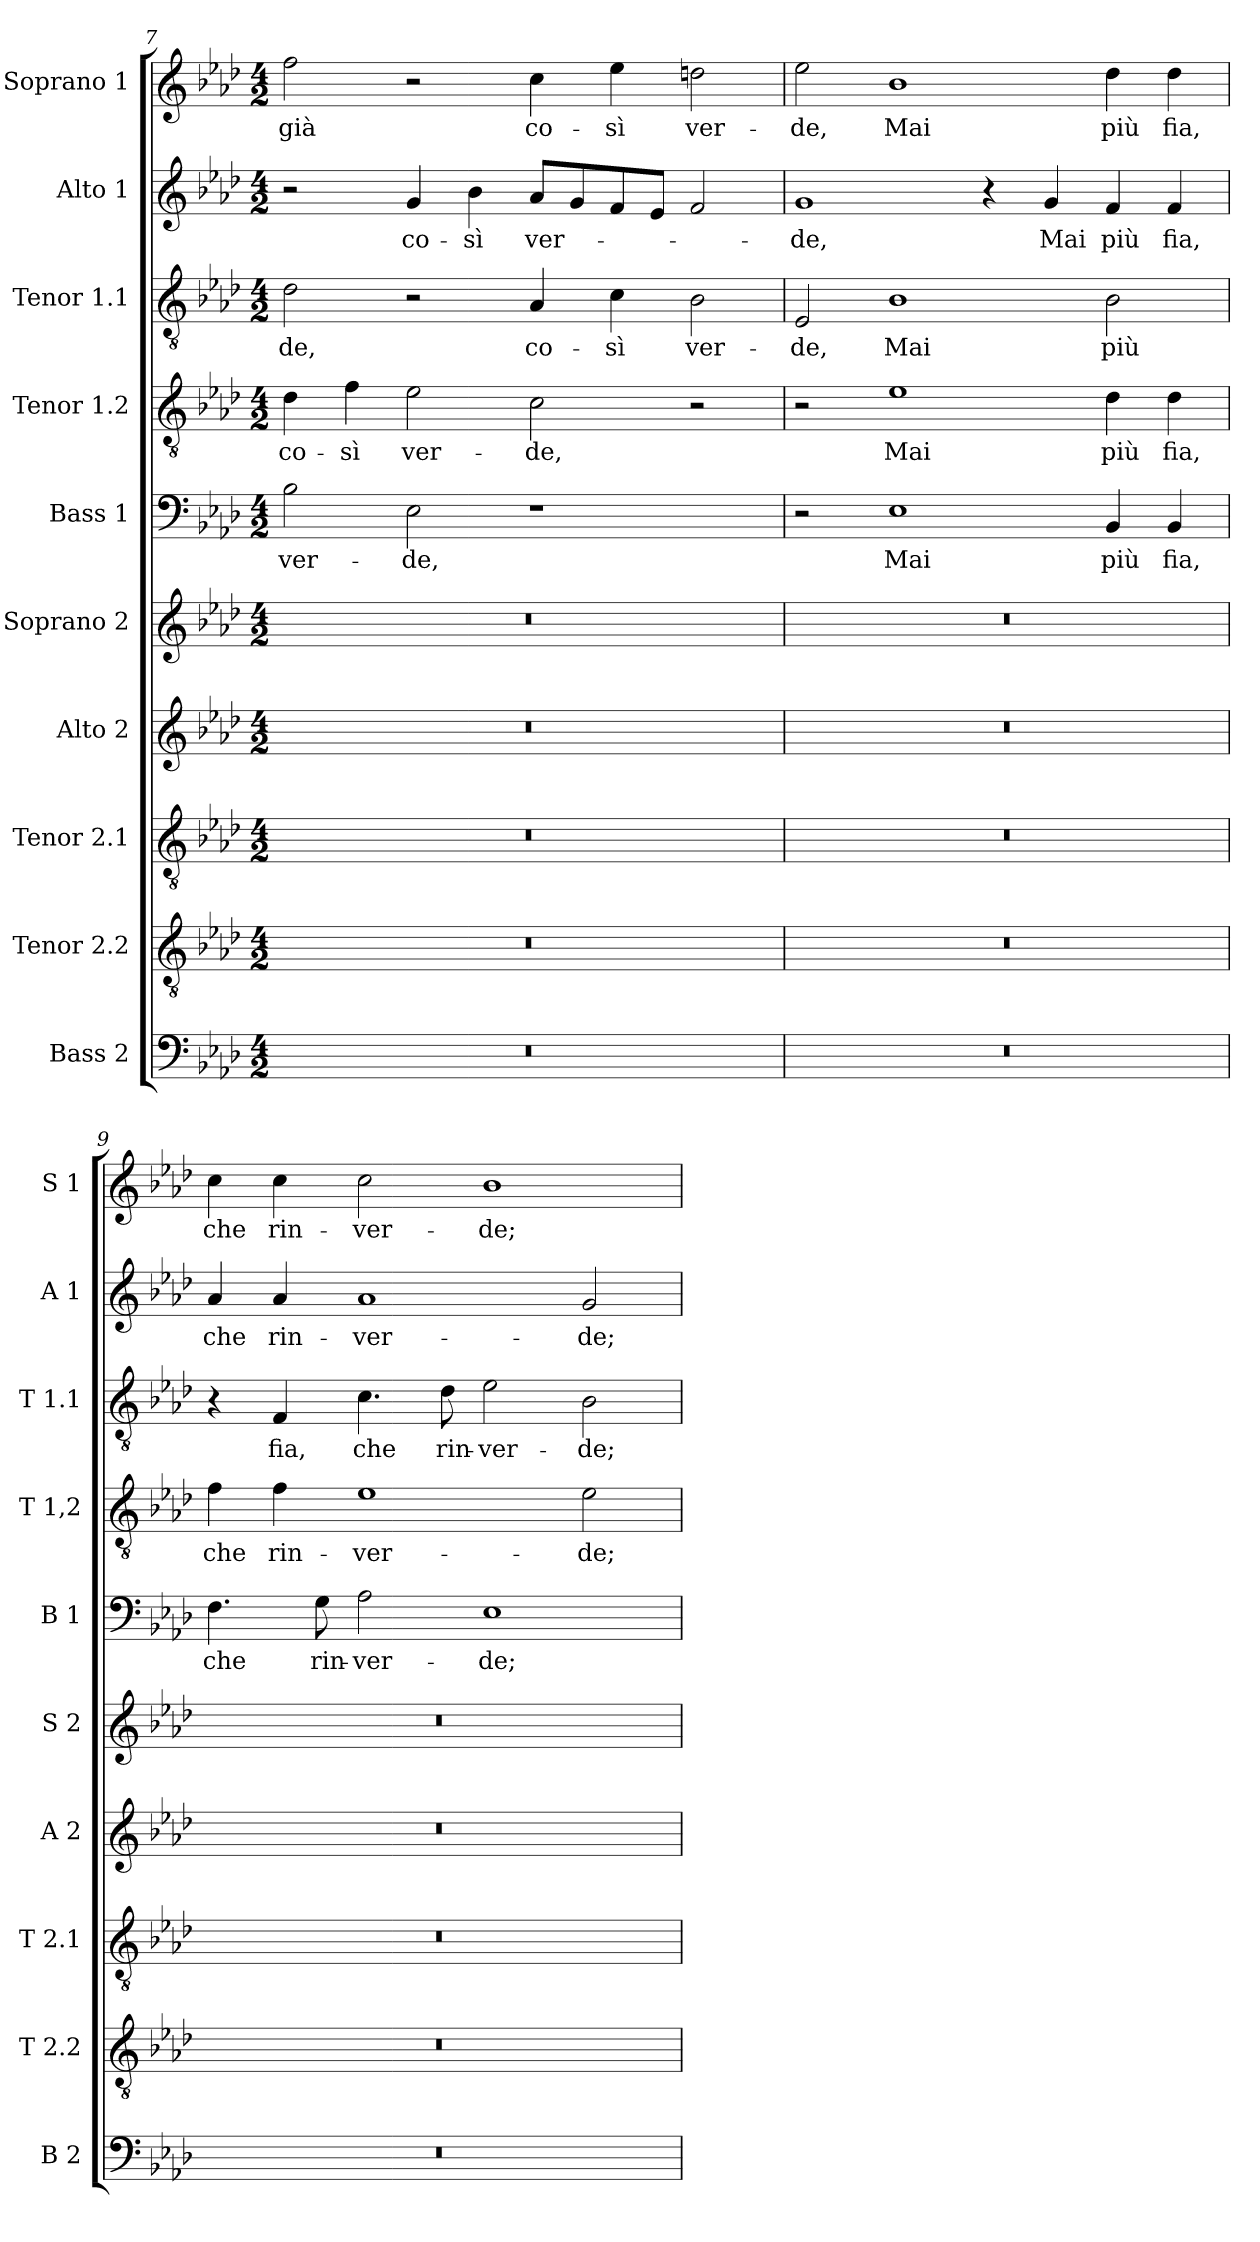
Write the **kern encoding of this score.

**kern	**kern	**kern	**kern	**kern	**kern	**text	**kern	**text	**kern	**text	**kern	**text	**kern	**text
*part10	*part9	*part8	*part7	*part6	*part5	*part5	*part4	*part4	*part3	*part3	*part2	*part2	*part1	*part1
*staff10	*staff9	*staff8	*staff7	*staff6	*staff5	*staff5	*staff4	*staff4	*staff3	*staff3	*staff2	*staff2	*staff1	*staff1
*I"Bass 2	*I"Tenor 2.2	*I"Tenor 2.1	*I"Alto 2	*I"Soprano 2	*I"Bass 1	*	*I"Tenor 1.2	*	*I"Tenor 1.1	*	*I"Alto 1	*	*I"Soprano 1	*
*I'B 2	*I'T 2.2	*I'T 2.1	*I'A 2	*I'S 2	*I'B 1	*	*I'T 1,2	*	*I'T 1.1	*	*I'A 1	*	*I'S 1	*
*clefF4	*clefGv2	*clefGv2	*clefG2	*clefG2	*clefF4	*	*clefGv2	*	*clefGv2	*	*clefG2	*	*clefG2	*
*k[b-e-a-d-]	*k[b-e-a-d-]	*k[b-e-a-d-]	*k[b-e-a-d-]	*k[b-e-a-d-]	*k[b-e-a-d-]	*	*k[b-e-a-d-]	*	*k[b-e-a-d-]	*	*k[b-e-a-d-]	*	*k[b-e-a-d-]	*
*A-:	*A-:	*A-:	*A-:	*A-:	*A-:	*	*A-:	*	*A-:	*	*A-:	*	*A-:	*
*M4/2	*M4/2	*M4/2	*M4/2	*M4/2	*M4/2	*	*M4/2	*	*M4/2	*	*M4/2	*	*M4/2	*
=7	=7	=7	=7	=7	=7	=7	=7	=7	=7	=7	=7	=7	=7	=7
!	!	!	!	!	!	!LO:LY:b	!	!LO:LY:b	!	!LO:LY:b	!	!	!	!LO:LY:b
0r	0r	0r	0r	0r	2B-\	ver-	4d-\	co-	2d-\	-de,	2r	.	2ff\	già
!	!	!	!	!	!	!	!	!LO:LY:b	!	!	!	!	!	!
.	.	.	.	.	.	.	4f\	-sì	.	.	.	.	.	.
!	!	!	!	!	!	!LO:LY:b	!	!LO:LY:b	!	!	!	!LO:LY:b	!	!
.	.	.	.	.	2E-\	-de,	2e-\	ver-	2r	.	4g/	co-	2r	.
!	!	!	!	!	!	!	!	!	!	!	!	!LO:LY:b	!	!
.	.	.	.	.	.	.	.	.	.	.	4b-\	-sì	.	.
!	!	!	!	!	!	!	!	!LO:LY:b	!	!LO:LY:b	!	!LO:LY:b	!	!LO:LY:b
.	.	.	.	.	1r	.	2c\	-de,	4A-/	co-	8a-/L	ver-	4cc\	co-
.	.	.	.	.	.	.	.	.	.	.	8g/	.	.	.
!	!	!	!	!	!	!	!	!	!	!LO:LY:b	!	!	!	!LO:LY:b
.	.	.	.	.	.	.	.	.	4c\	-sì	8f/	.	4ee-\	-sì
.	.	.	.	.	.	.	.	.	.	.	8e-/J	.	.	.
!	!	!	!	!	!	!	!	!	!	!LO:LY:b	!	!	!	!LO:LY:b
.	.	.	.	.	.	.	2r	.	2B-\	ver-	2f/	.	2ddn\	ver-
=8	=8	=8	=8	=8	=8	=8	=8	=8	=8	=8	=8	=8	=8	=8
!	!	!	!	!	!	!	!	!	!	!LO:LY:b	!	!LO:LY:b	!	!LO:LY:b
0r	0r	0r	0r	0r	2r	.	2r	.	2E-/	-de,	1g	-de,	2ee-\	-de,
!	!	!	!	!	!	!LO:LY:b	!	!LO:LY:b	!	!LO:LY:b	!	!	!	!LO:LY:b
.	.	.	.	.	1E-	Mai	1e-	Mai	1B-	Mai	.	.	1b-	Mai
.	.	.	.	.	.	.	.	.	.	.	4r	.	.	.
!	!	!	!	!	!	!	!	!	!	!	!	!LO:LY:b	!	!
.	.	.	.	.	.	.	.	.	.	.	4g/	Mai	.	.
!	!	!	!	!	!	!LO:LY:b	!	!LO:LY:b	!	!LO:LY:b	!	!LO:LY:b	!	!LO:LY:b
.	.	.	.	.	4BB-/	più	4d-\	più	2B-\	più	4f/	più	4dd-\	più
!	!	!	!	!	!	!LO:LY:b	!	!LO:LY:b	!	!	!	!LO:LY:b	!	!LO:LY:b
.	.	.	.	.	4BB-/	fia,	4d-\	fia,	.	.	4f/	fia,	4dd-\	fia,
=9	=9	=9	=9	=9	=9	=9	=9	=9	=9	=9	=9	=9	=9	=9
!	!	!	!	!	!	!LO:LY:b	!	!LO:LY:b	!	!	!	!LO:LY:b	!	!LO:LY:b
0r	0r	0r	0r	0r	4.F\	che	4f\	che	4r	.	4a-/	che	4cc\	che
!	!	!	!	!	!	!	!	!LO:LY:b	!	!LO:LY:b	!	!LO:LY:b	!	!LO:LY:b
.	.	.	.	.	.	.	4f\	rin-	4F/	fia,	4a-/	rin-	4cc\	rin-
!	!	!	!	!	!	!LO:LY:b	!	!	!	!	!	!	!	!
.	.	.	.	.	8G\	rin-	.	.	.	.	.	.	.	.
!	!	!	!	!	!	!LO:LY:b	!	!LO:LY:b	!	!LO:LY:b	!	!LO:LY:b	!	!LO:LY:b
.	.	.	.	.	2A-\	-ver-	1e-	-ver-	4.c\	che	1a-	-ver-	2cc\	-ver-
!	!	!	!	!	!	!	!	!	!	!LO:LY:b	!	!	!	!
.	.	.	.	.	.	.	.	.	8d-\	rin-	.	.	.	.
!	!	!	!	!	!	!LO:LY:b	!	!	!	!LO:LY:b	!	!	!	!LO:LY:b
.	.	.	.	.	1E-	-de;	.	.	2e-\	-ver-	.	.	1b-	-de;
!	!	!	!	!	!	!	!	!LO:LY:b	!	!LO:LY:b	!	!LO:LY:b	!	!
.	.	.	.	.	.	.	2e-\	-de;	2B-\	-de;	2g/	-de;	.	.
=	=	=	=	=	=	=	=	=	=	=	=	=	=	=
*-	*-	*-	*-	*-	*-	*-	*-	*-	*-	*-	*-	*-	*-	*-
